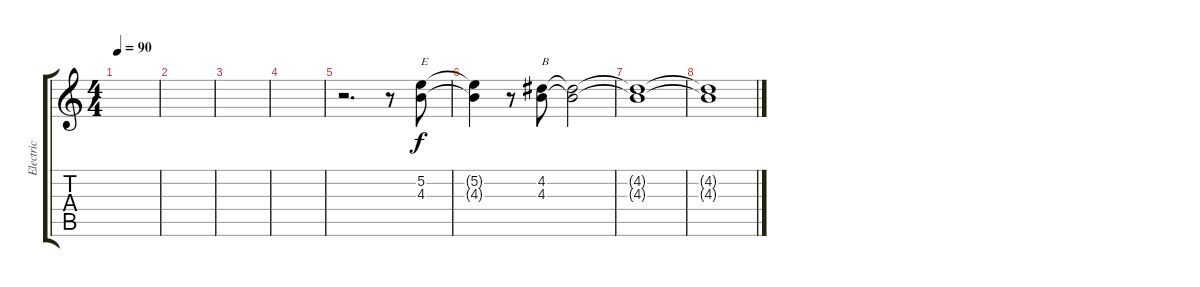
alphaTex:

\track ("Electric" "Electric") {instrument overdrivenguitar}
\staff {score tabs}
\tuning (E4 B3 G3 D3 A2 E2) {hide}
\ts (4 4)
\tempo 90
\clef g2
\ks c
|
|
|
|
r.2{d} r.8 (5.2 4.3).8{txt "E"} |
(5.2{t} 4.3{t}).4 r.8 (4.2 4.3).8{txt "B"} (4.2{t} 4.3{t}).2 |
(4.2{t} 4.3{t}).1 |
(4.2{t} 4.3{t}).1
